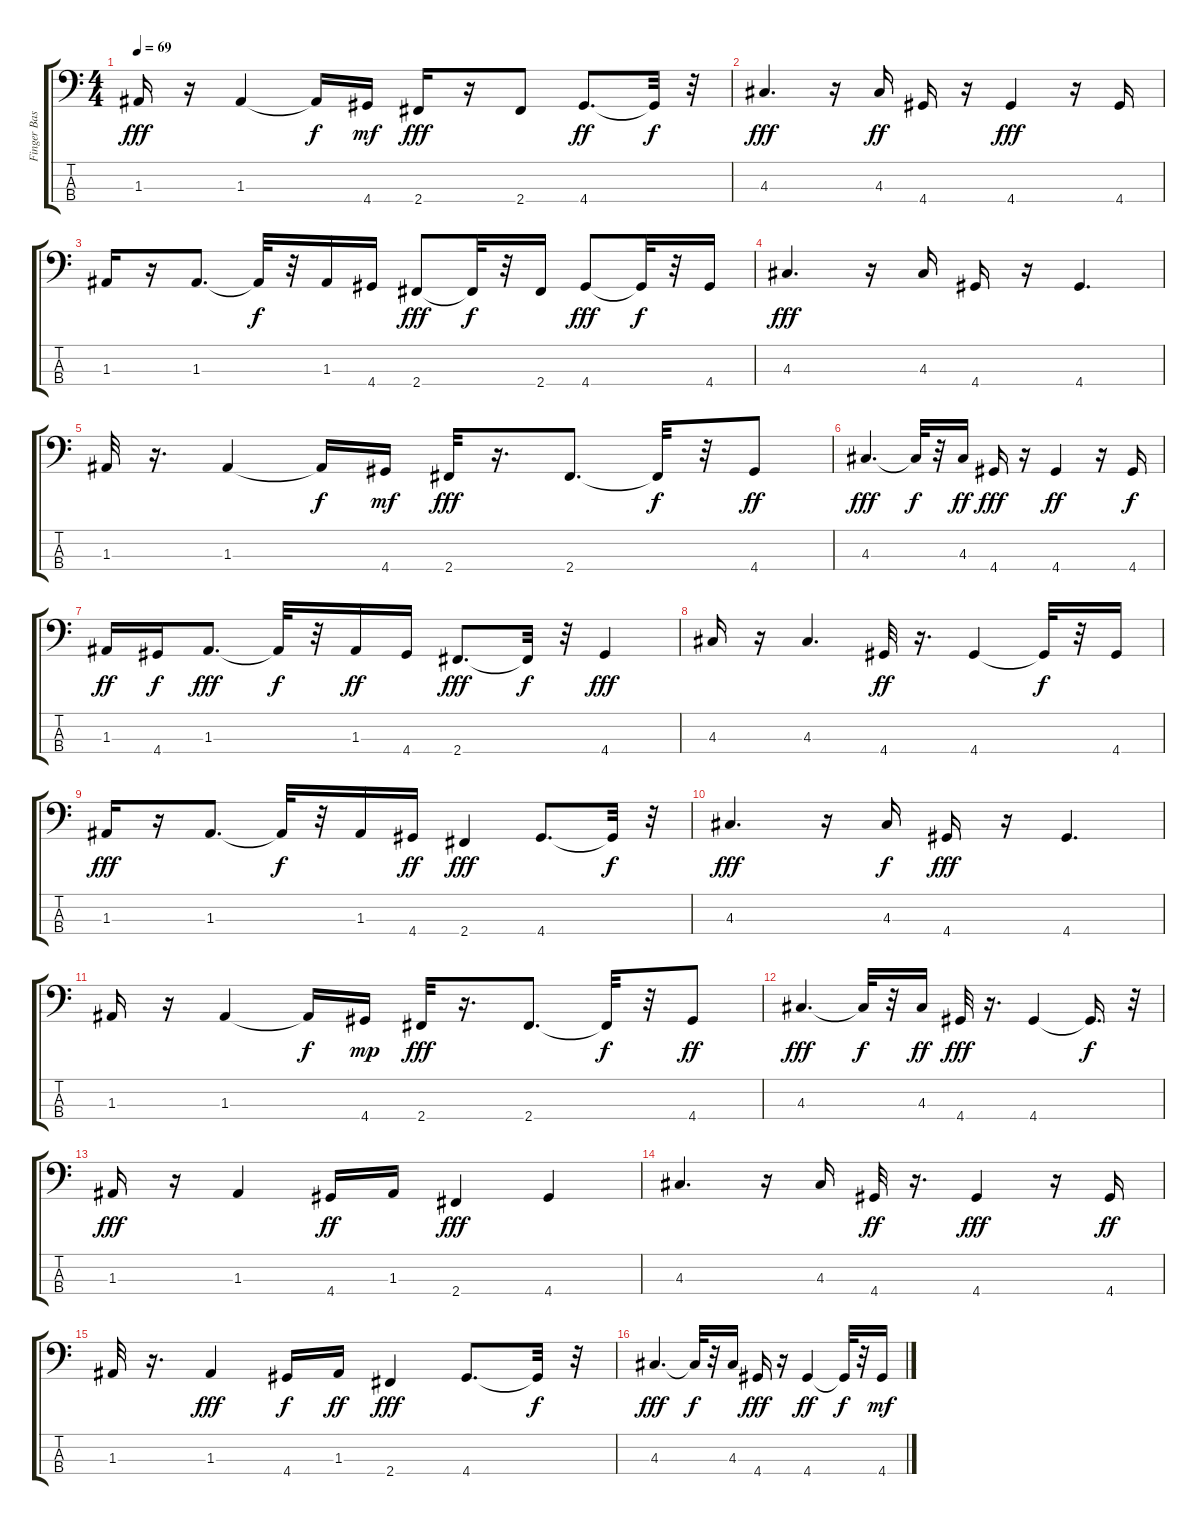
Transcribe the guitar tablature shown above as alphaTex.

\track ("Finger Bass" "Finger Bas") {instrument electricbassfinger}
\staff {score tabs}
\tuning (G2 D2 A1 E1) {hide}
\ts (4 4)
\tempo 69
\clef f4
\ks c
1.3.16{dy fff} r.16 1.3.4 1.3{t}.16{dy f} 4.4.16{dy mf} 2.4.16{dy fff} r.16 2.4.8 4.4.8{d dy ff} 4.4{t}.32{dy f} r.32 |
4.3.4{d dy fff} r.16 4.3.16{dy ff} 4.4.16 r.16 4.4.4{dy fff} r.16 4.4.16 |
1.3.16 r.16 1.3.8{d} 1.3{t}.32{dy f} r.32 1.3.16 4.4.16 2.4.8{dy fff} 2.4{t}.32{dy f} r.32 2.4.16 4.4.8{dy fff} 4.4{t}.32{dy f} r.32 4.4.16 |
4.3.4{d dy fff} r.16 4.3.16 4.4.16 r.16 4.4.4{d} |
1.3.32 r.16{d} 1.3.4 1.3{t}.16{dy f} 4.4.16{dy mf} 2.4.32{dy fff} r.16{d} 2.4.8{d} 2.4{t}.32{dy f} r.32 4.4.8{dy ff} |
4.3.4{d dy fff} 4.3{t}.32{dy f} r.32 4.3.16{dy ff} 4.4.16{dy fff} r.16 4.4.4{dy ff} r.16 4.4.16{dy f} |
1.3.16{dy ff} 4.4.16{dy f} 1.3.8{d dy fff} 1.3{t}.32{dy f} r.32 1.3.16{dy ff} 4.4.16 2.4.8{d dy fff} 2.4{t}.32{dy f} r.32 4.4.4{dy fff} |
4.3.16 r.16 4.3.4{d} 4.4.32{dy ff} r.16{d} 4.4.4 4.4{t}.32{dy f} r.32 4.4.16 |
1.3.16{dy fff} r.16 1.3.8{d} 1.3{t}.32{dy f} r.32 1.3.16 4.4.16{dy ff} 2.4.4{dy fff} 4.4.8{d} 4.4{t}.32{dy f} r.32 |
4.3.4{d dy fff} r.16 4.3.16{dy f} 4.4.16{dy fff} r.16 4.4.4{d} |
1.3.16 r.16 1.3.4 1.3{t}.16{dy f} 4.4.16{dy mp} 2.4.32{dy fff} r.16{d} 2.4.8{d} 2.4{t}.32{dy f} r.32 4.4.8{dy ff} |
4.3.4{d dy fff} 4.3{t}.32{dy f} r.32 4.3.16{dy ff} 4.4.32{dy fff} r.16{d} 4.4.4 4.4{t}.16{d dy f} r.32 |
1.3.16{dy fff} r.16 1.3.4 4.4.16{dy ff} 1.3.16 2.4.4{dy fff} 4.4.4 |
4.3.4{d} r.16 4.3.16 4.4.32{dy ff} r.16{d} 4.4.4{dy fff} r.16 4.4.16{dy ff} |
1.3.32 r.16{d} 1.3.4{dy fff} 4.4.16{dy f} 1.3.16{dy ff} 2.4.4{dy fff} 4.4.8{d} 4.4{t}.32{dy f} r.32 |
4.3.4{d dy fff} 4.3{t}.32{dy f} r.32 4.3.16 4.4.16{dy fff} r.16 4.4.4{dy ff} 4.4{t}.32{dy f} r.32 4.4.16{dy mf}
